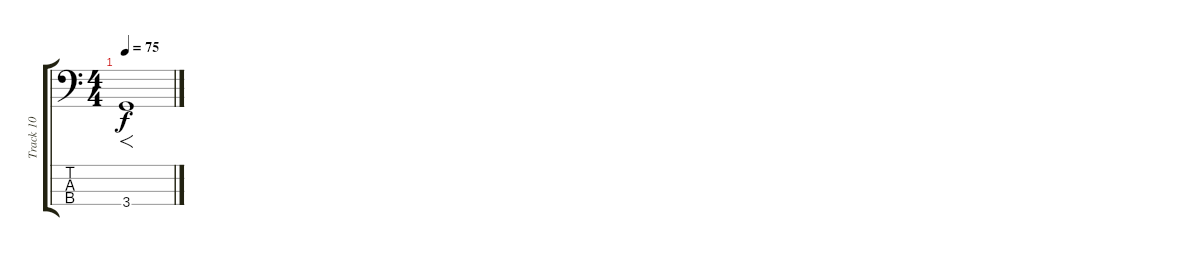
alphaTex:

\track ("Track 10" "Track 10") {instrument electricbassfinger}
\staff {score tabs}
\tuning (G2 D2 A1 E1) {hide}
\ts (4 4)
\tempo 75
\clef f4
\ks c
3.4.1{f dy f instrument electricbassfinger}
